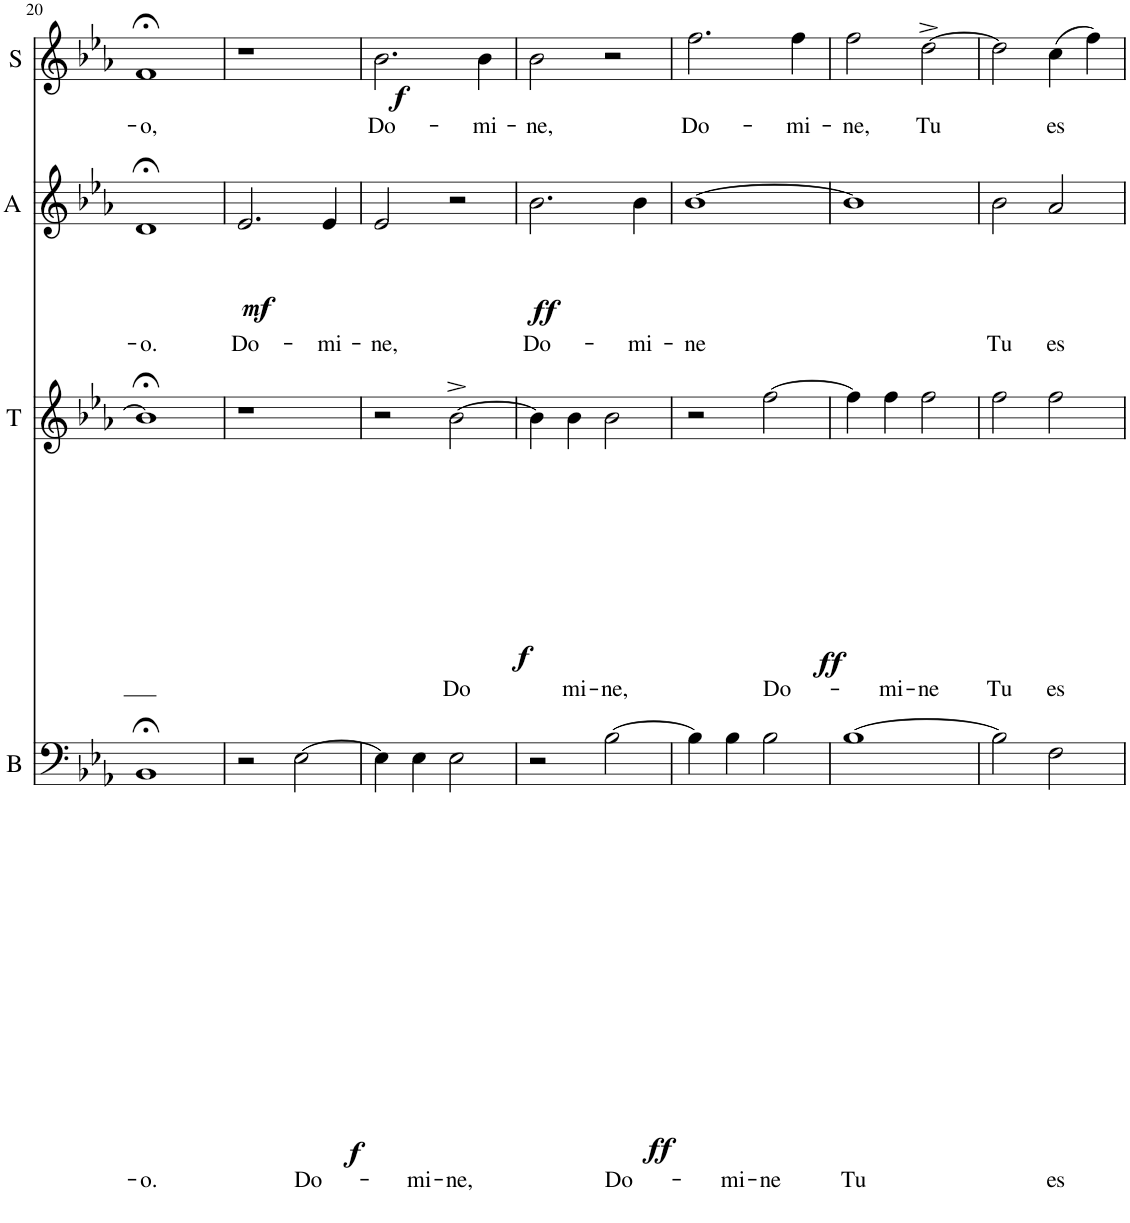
**kern	**text	**dynam	**kern	**text	**dynam	**kern	**text	**dynam	**kern	**text	**dynam
*part4	*part4	*part4	*part3	*part3	*part3	*part2	*part2	*part2	*part1	*part1	*part1
*staff4	*staff4	*staff4	*staff3	*staff3	*staff3	*staff2	*staff2	*staff2	*staff1	*staff1	*staff1
*I"B	*	*	*I"T	*	*	*I"A	*	*	*I"S	*	*
*I'B	*	*	*I'T	*	*	*I'A	*	*	*I'S	*	*
!!LO:PB:g=z
*clefF4	*	*	*clefG2	*	*	*clefG2	*	*	*clefG2	*	*
*k[b-e-a-]	*	*	*k[b-e-a-]	*	*	*k[b-e-a-]	*	*	*k[b-e-a-]	*	*
*M2/2	*	*	*M2/2	*	*	*M2/2	*	*	*M2/2	*	*
=20	=20	=20	=20	=20	=20	=20	=20	=20	=20	=20	=20
!	!LO:LY:b	!	!	!	!	!	!LO:LY:b	!	!	!LO:LY:b	!
1BB-;<	-o.	.	1b-;<]	.	.	1d;<	-o.	.	1f;<	-o,	.
=21	=21	=21	=21	=21	=21	=21	=21	=21	=21	=21	=21
!	!	!	!	!	!	!	!LO:LY:b	!LO:DY:b	!	!	!
2r	.	.	1r	.	.	2.e-/	Do-	mf	1r	.	.
!	!LO:LY:b	!LO:DY:b	!	!	!	!	!	!	!	!	!
[2E-\	Do-	f	.	.	.	.	.	.	.	.	.
!	!	!	!	!	!	!	!LO:LY:b	!	!	!	!
.	.	.	.	.	.	4e-/	-mi-	.	.	.	.
=22	=22	=22	=22	=22	=22	=22	=22	=22	=22	=22	=22
!	!	!	!	!	!	!	!LO:LY:b	!	!	!LO:LY:b	!LO:DY:b
4E-\]	.	.	2r	.	.	2e-/	-ne,	.	2.b-\	Do-	f
!	!LO:LY:b	!	!	!	!	!	!	!	!	!	!
4E-\	-mi-	.	.	.	.	.	.	.	.	.	.
!	!LO:LY:b	!	!	!LO:LY:b	!LO:DY:b	!	!	!	!	!	!
2E-\	-ne,	.	[2b-^\	Do	f	2r	.	.	.	.	.
!	!	!	!	!	!	!	!	!	!	!LO:LY:b	!
.	.	.	.	.	.	.	.	.	4b-\	-mi-	.
=23	=23	=23	=23	=23	=23	=23	=23	=23	=23	=23	=23
!	!	!	!	!	!	!	!LO:LY:b	!LO:DY:b	!	!LO:LY:b	!
2r	.	.	4b-\]	.	.	2.b-\	Do-	ff	2b-\	-ne,	.
!	!	!	!	!LO:LY:b	!	!	!	!	!	!	!
.	.	.	4b-\	-mi-	.	.	.	.	.	.	.
!	!LO:LY:b	!LO:DY:b	!	!LO:LY:b	!	!	!	!	!	!	!
[2B-\	Do-	ff	2b-\	-ne,	.	.	.	.	2r	.	.
!	!	!	!	!	!	!	!LO:LY:b	!	!	!	!
.	.	.	.	.	.	4b-\	-mi-	.	.	.	.
=24	=24	=24	=24	=24	=24	=24	=24	=24	=24	=24	=24
!	!	!	!	!	!	!	!LO:LY:b	!	!	!LO:LY:b	!
4B-\]	.	.	2r	.	.	[1b-	-ne	.	2.ff\	Do-	.
!	!LO:LY:b	!	!	!	!	!	!	!	!	!	!
4B-\	-mi-	.	.	.	.	.	.	.	.	.	.
!	!LO:LY:b	!	!	!LO:LY:b	!LO:DY:b	!	!	!	!	!	!
2B-\	-ne	.	[2ff\	Do-	ff	.	.	.	.	.	.
!	!	!	!	!	!	!	!	!	!	!LO:LY:b	!
.	.	.	.	.	.	.	.	.	4ff\	-mi-	.
=25	=25	=25	=25	=25	=25	=25	=25	=25	=25	=25	=25
!	!LO:LY:b	!	!	!	!	!	!	!	!	!LO:LY:b	!
[1B-	Tu	.	4ff\]	.	.	1b-]	.	.	2ff\	-ne,	.
!	!	!	!	!LO:LY:b	!	!	!	!	!	!	!
.	.	.	4ff\	-mi-	.	.	.	.	.	.	.
!	!	!	!	!LO:LY:b	!	!	!	!	!	!LO:LY:b	!
.	.	.	2ff\	-ne	.	.	.	.	[2dd^\	Tu	.
=26	=26	=26	=26	=26	=26	=26	=26	=26	=26	=26	=26
!	!	!	!	!LO:LY:b	!	!	!LO:LY:b	!	!	!	!
2B-\]	.	.	2ff\	Tu	.	2b-\	Tu	.	2dd\]	.	.
!	!LO:LY:b	!	!	!LO:LY:b	!	!	!LO:LY:b	!	!	!LO:LY:b	!
2F\	es	.	2ff\	es	.	2a-/	es	.	(4cc\	es	.
.	.	.	.	.	.	.	.	.	4ff\)	.	.
=	=	=	=	=	=	=	=	=	=	=	=
*-	*-	*-	*-	*-	*-	*-	*-	*-	*-	*-	*-
